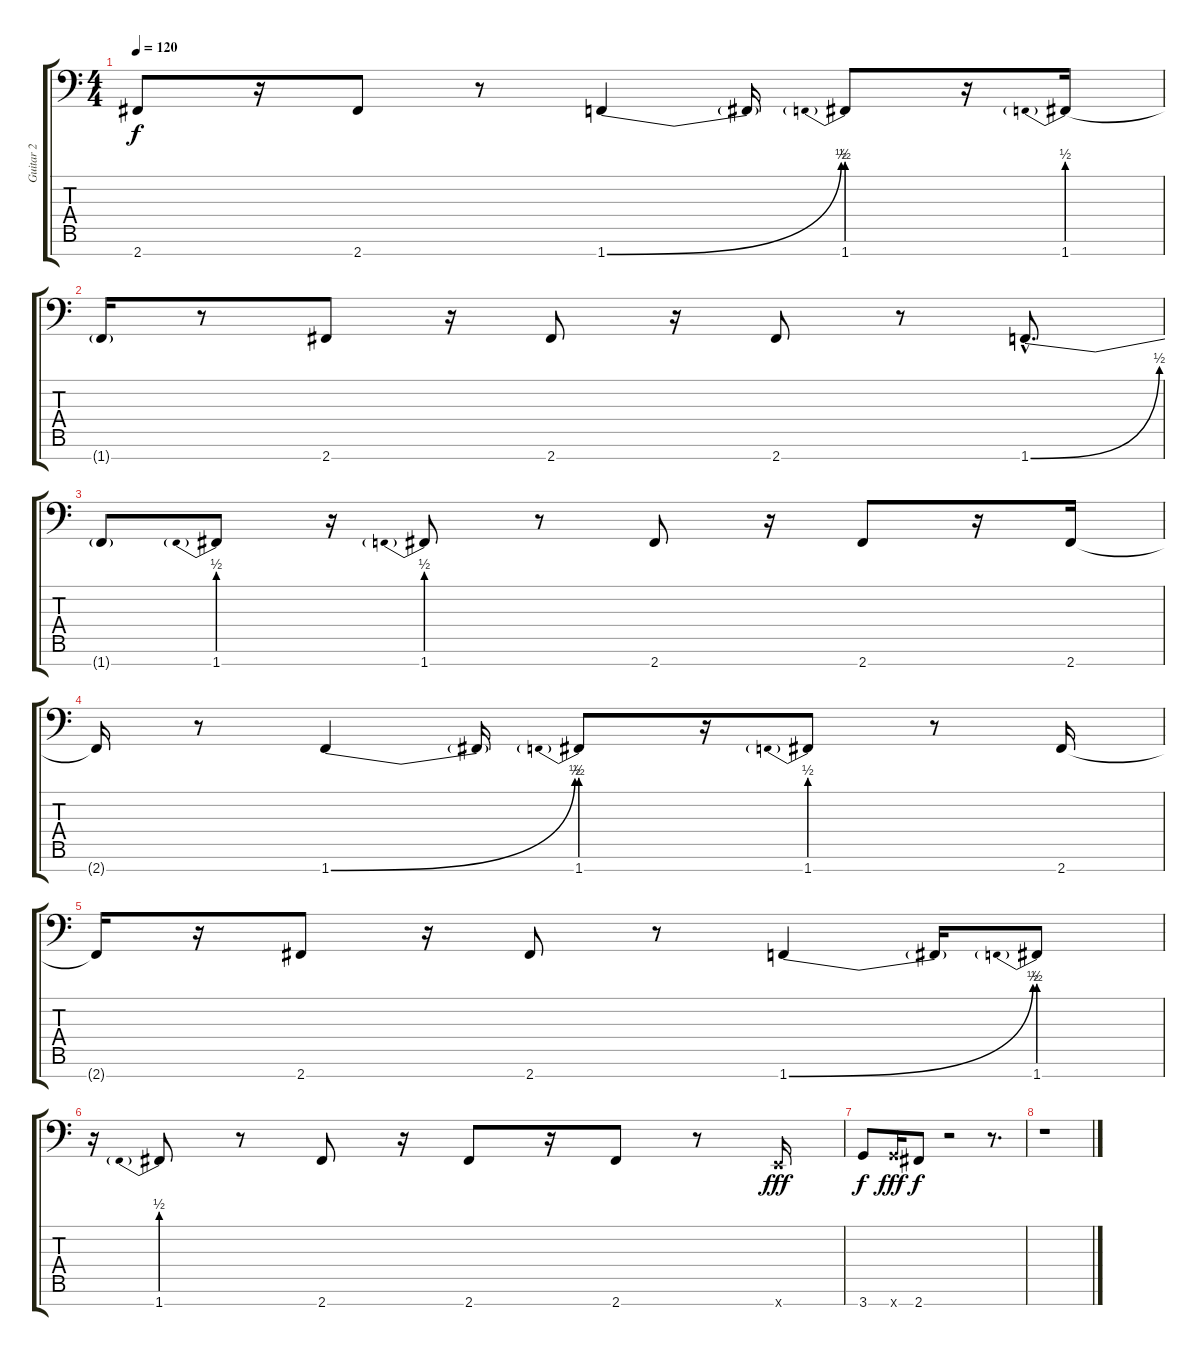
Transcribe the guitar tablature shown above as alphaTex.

\track ("Guitar 2" "Guitar 2") {instrument distortionguitar}
\staff {score tabs}
\tuning (Bb3 Gb3 Db3 Ab2 Eb2 Bb1 E1) {hide}
\ts (4 4)
\tempo 120
\clef f4
\ks c
2.7.8{dy f} r.16 2.7.8 r.8 1.7{be (bend 0 0 60 2)}.4 1.7{t}.16 1.7{be (prebend 0 2 60 2)}.8 r.16 1.7{be (prebend 0 2 60 2)}.16 |
1.7{t}.16 r.8 2.7.8 r.16 2.7.8 r.16 2.7.8 r.8 1.7{be (bend 0 0 60 2) hac}.8{d} |
1.7{t}.8 1.7{be (prebend 0 2 60 2)}.8 r.16 1.7{be (prebend 0 2 60 2)}.8 r.8 2.7.8 r.16 2.7.8 r.16 2.7.16 |
2.7{t}.16 r.8 1.7{be (bend 0 0 60 2)}.4 1.7{t}.16 1.7{be (prebend 0 2 60 2)}.8 r.16 1.7{be (prebend 0 2 60 2)}.8 r.8 2.7.16 |
2.7{t}.16 r.16 2.7.8 r.16 2.7.8 r.8 1.7{be (bend 0 0 60 2)}.4 1.7{t}.16 1.7{be (prebend 0 2 60 2)}.8 |
r.16 1.7{be (prebend 0 2 60 2)}.8 r.8 2.7.8 r.16 2.7.8 r.16 2.7.8 r.8 0.7{x}.16{dy fff} |
3.7.8{dy f} 3.7{x}.16{dy fff} 2.7.8{dy f} r.2 r.8{d} |
r.1
